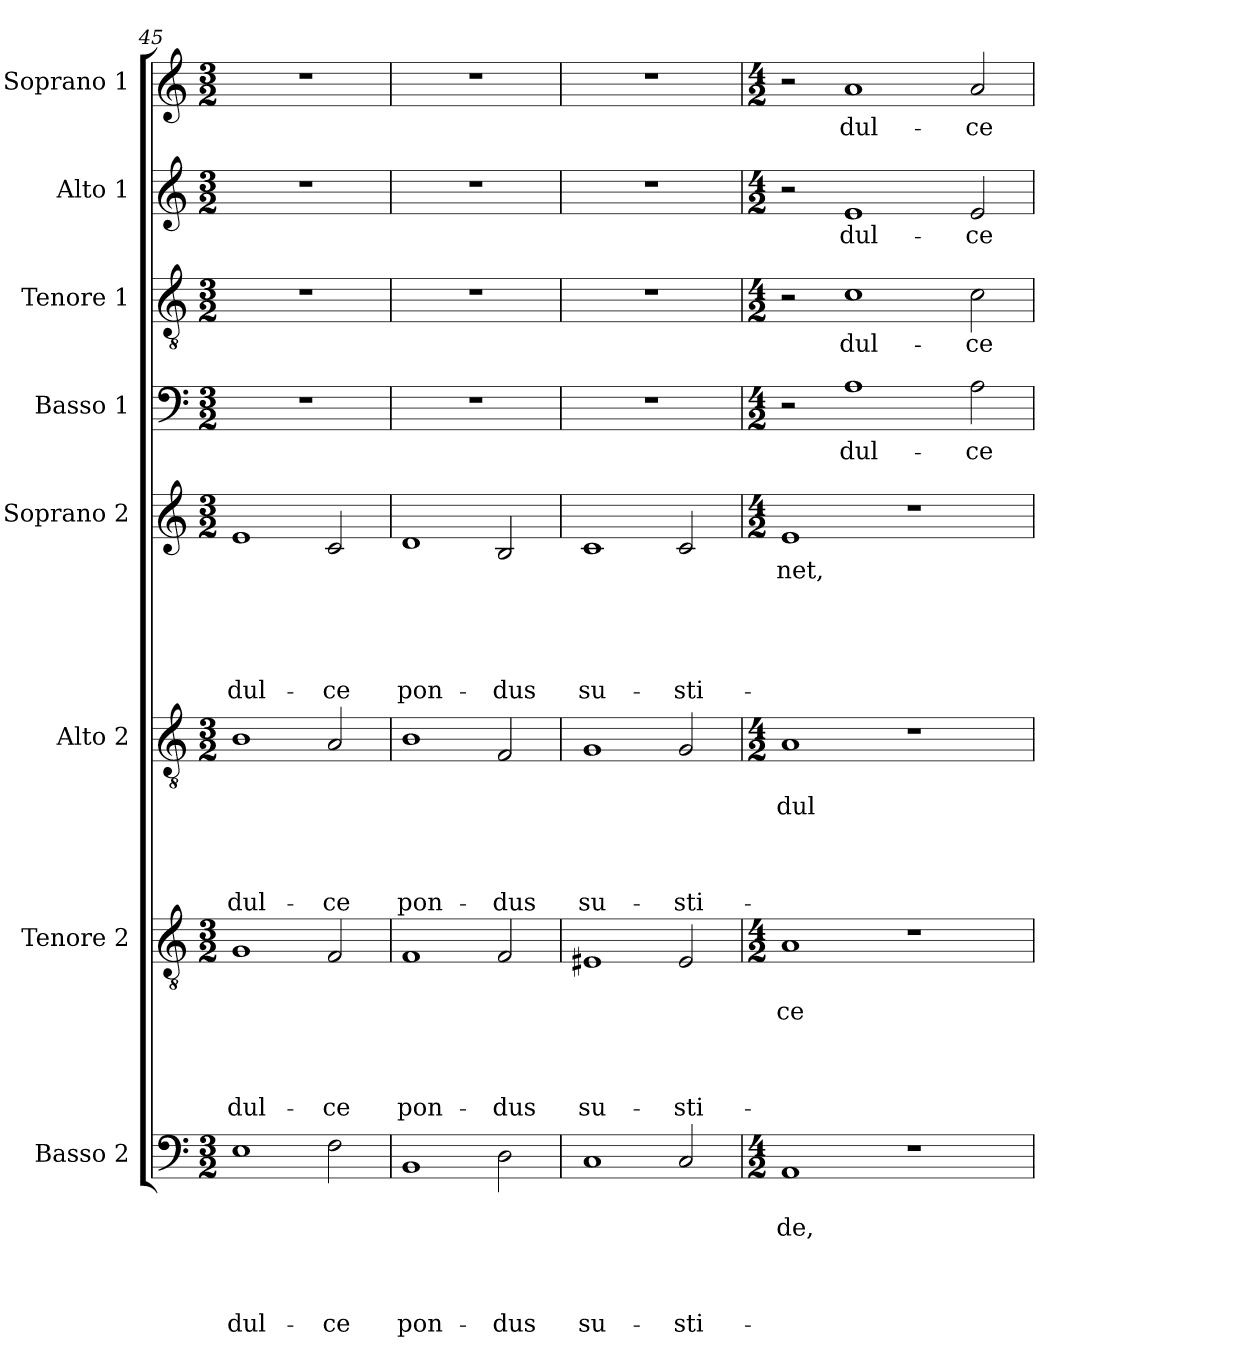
**kern	**text	**text	**text	**text	**text	**text	**kern	**text	**text	**text	**text	**text	**text	**kern	**text	**text	**text	**text	**text	**text	**kern	**text	**text	**text	**text	**text	**text	**kern	**text	**kern	**text	**kern	**text	**kern	**text
*part8	*part8	*part8	*part8	*part8	*part8	*part8	*part7	*part7	*part7	*part7	*part7	*part7	*part7	*part6	*part6	*part6	*part6	*part6	*part6	*part6	*part5	*part5	*part5	*part5	*part5	*part5	*part5	*part4	*part4	*part3	*part3	*part2	*part2	*part1	*part1
*staff8	*staff8	*staff8	*staff8	*staff8	*staff8	*staff8	*staff7	*staff7	*staff7	*staff7	*staff7	*staff7	*staff7	*staff6	*staff6	*staff6	*staff6	*staff6	*staff6	*staff6	*staff5	*staff5	*staff5	*staff5	*staff5	*staff5	*staff5	*staff4	*staff4	*staff3	*staff3	*staff2	*staff2	*staff1	*staff1
*I"Basso 2	*	*	*	*	*	*	*I"Tenore 2	*	*	*	*	*	*	*I"Alto 2	*	*	*	*	*	*	*I"Soprano 2	*	*	*	*	*	*	*I"Basso 1	*	*I"Tenore 1	*	*I"Alto 1	*	*I"Soprano 1	*
*I'B 2	*	*	*	*	*	*	*I'T 2	*	*	*	*	*	*	*I'A 2	*	*	*	*	*	*	*I'S 2	*	*	*	*	*	*	*I'B 1	*	*I'T 1	*	*I'A 1	*	*I'S 1	*
*clefF4	*	*	*	*	*	*	*clefGv2	*	*	*	*	*	*	*clefGv2	*	*	*	*	*	*	*clefG2	*	*	*	*	*	*	*clefF4	*	*clefGv2	*	*clefG2	*	*clefG2	*
*k[]	*	*	*	*	*	*	*k[]	*	*	*	*	*	*	*k[]	*	*	*	*	*	*	*k[]	*	*	*	*	*	*	*k[]	*	*k[]	*	*k[]	*	*k[]	*
*a:	*	*	*	*	*	*	*a:	*	*	*	*	*	*	*a:	*	*	*	*	*	*	*a:	*	*	*	*	*	*	*a:	*	*a:	*	*a:	*	*a:	*
*M3/2	*	*	*	*	*	*	*M3/2	*	*	*	*	*	*	*M3/2	*	*	*	*	*	*	*M3/2	*	*	*	*	*	*	*M3/2	*	*M3/2	*	*M3/2	*	*M3/2	*
=45	=45	=45	=45	=45	=45	=45	=45	=45	=45	=45	=45	=45	=45	=45	=45	=45	=45	=45	=45	=45	=45	=45	=45	=45	=45	=45	=45	=45	=45	=45	=45	=45	=45	=45	=45
!	!	!	!	!	!	!LO:LY:a	!	!	!	!	!	!	!LO:LY:b	!	!	!	!	!	!	!LO:LY:b	!	!	!	!	!	!	!LO:LY:b	!	!	!	!	!	!	!	!
1E	.	.	.	.	.	dul-	1G	.	.	.	.	.	dul-	1B	.	.	.	.	.	dul-	1e	.	.	.	.	.	dul-	1.r	.	1.r	.	1.r	.	1.r	.
!	!	!	!	!	!	!LO:LY:a	!	!	!	!	!	!	!LO:LY:b	!	!	!	!	!	!	!LO:LY:b	!	!	!	!	!	!	!LO:LY:b	!	!	!	!	!	!	!	!
2F\	.	.	.	.	.	-ce	2F/	.	.	.	.	.	-ce	2A/	.	.	.	.	.	-ce	2c/	.	.	.	.	.	-ce	.	.	.	.	.	.	.	.
=46	=46	=46	=46	=46	=46	=46	=46	=46	=46	=46	=46	=46	=46	=46	=46	=46	=46	=46	=46	=46	=46	=46	=46	=46	=46	=46	=46	=46	=46	=46	=46	=46	=46	=46	=46
!	!	!	!	!	!	!LO:LY:a	!	!	!	!	!	!	!LO:LY:b	!	!	!	!	!	!	!LO:LY:b	!	!	!	!	!	!	!LO:LY:b	!	!	!	!	!	!	!	!
1BB	.	.	.	.	.	pon-	1F	.	.	.	.	.	pon-	1B	.	.	.	.	.	pon-	1d	.	.	.	.	.	pon-	1.r	.	1.r	.	1.r	.	1.r	.
!	!	!	!	!	!	!LO:LY:a	!	!	!	!	!	!	!LO:LY:b	!	!	!	!	!	!	!LO:LY:b	!	!	!	!	!	!	!LO:LY:b	!	!	!	!	!	!	!	!
2D\	.	.	.	.	.	-dus	2F/	.	.	.	.	.	-dus	2F/	.	.	.	.	.	-dus	2B/	.	.	.	.	.	-dus	.	.	.	.	.	.	.	.
=47	=47	=47	=47	=47	=47	=47	=47	=47	=47	=47	=47	=47	=47	=47	=47	=47	=47	=47	=47	=47	=47	=47	=47	=47	=47	=47	=47	=47	=47	=47	=47	=47	=47	=47	=47
!	!	!	!	!	!	!LO:LY:a	!	!	!	!	!	!	!LO:LY:b	!	!	!	!	!	!	!LO:LY:b	!	!	!	!	!	!	!LO:LY:b	!	!	!	!	!	!	!	!
1C	.	.	.	.	.	su-	1E#X	.	.	.	.	.	su-	1G	.	.	.	.	.	su-	1c	.	.	.	.	.	su-	1.r	.	1.r	.	1.r	.	1.r	.
!	!	!	!	!	!	!LO:LY:a	!	!	!	!	!	!	!LO:LY:b	!	!	!	!	!	!	!LO:LY:b	!	!	!	!	!	!	!LO:LY:b	!	!	!	!	!	!	!	!
2C/	.	.	.	.	.	-sti-	2E#/	.	.	.	.	.	-sti-	2G/	.	.	.	.	.	-sti-	2c/	.	.	.	.	.	-sti-	.	.	.	.	.	.	.	.
=48	=48	=48	=48	=48	=48	=48	=48	=48	=48	=48	=48	=48	=48	=48	=48	=48	=48	=48	=48	=48	=48	=48	=48	=48	=48	=48	=48	=48	=48	=48	=48	=48	=48	=48	=48
*M4/2	*	*	*	*	*	*	*M4/2	*	*	*	*	*	*	*M4/2	*	*	*	*	*	*	*M4/2	*	*	*	*	*	*	*M4/2	*	*M4/2	*	*M4/2	*	*M4/2	*
!	!	!LO:LY:b	!	!	!	!	!	!	!LO:LY:b	!	!	!	!	!	!	!LO:LY:b	!	!	!	!	!	!LO:LY:b	!	!	!	!	!	!	!	!	!	!	!	!	!
1AA	.	-de,	.	.	.	.	1A	.	-ce	.	.	.	.	1A	.	dul-	.	.	.	.	1e	-net,	.	.	.	.	.	2r	.	2r	.	2r	.	2r	.
!	!	!	!	!	!	!	!	!	!	!	!	!	!	!	!	!	!	!	!	!	!	!	!	!	!	!	!	!	!LO:LY:b	!	!LO:LY:b	!	!LO:LY:b	!	!LO:LY:b
.	.	.	.	.	.	.	.	.	.	.	.	.	.	.	.	.	.	.	.	.	.	.	.	.	.	.	.	1A	dul-	1c	dul-	1e	dul-	1a	dul-
1r	.	.	.	.	.	.	1r	.	.	.	.	.	.	1r	.	.	.	.	.	.	1r	.	.	.	.	.	.	.	.	.	.	.	.	.	.
!	!	!	!	!	!	!	!	!	!	!	!	!	!	!	!	!	!	!	!	!	!	!	!	!	!	!	!	!	!LO:LY:b	!	!LO:LY:b	!	!LO:LY:b	!	!LO:LY:b
.	.	.	.	.	.	.	.	.	.	.	.	.	.	.	.	.	.	.	.	.	.	.	.	.	.	.	.	2A\	-ce	2c\	-ce	2e/	-ce	2a/	-ce
=	=	=	=	=	=	=	=	=	=	=	=	=	=	=	=	=	=	=	=	=	=	=	=	=	=	=	=	=	=	=	=	=	=	=	=
*-	*-	*-	*-	*-	*-	*-	*-	*-	*-	*-	*-	*-	*-	*-	*-	*-	*-	*-	*-	*-	*-	*-	*-	*-	*-	*-	*-	*-	*-	*-	*-	*-	*-	*-	*-
